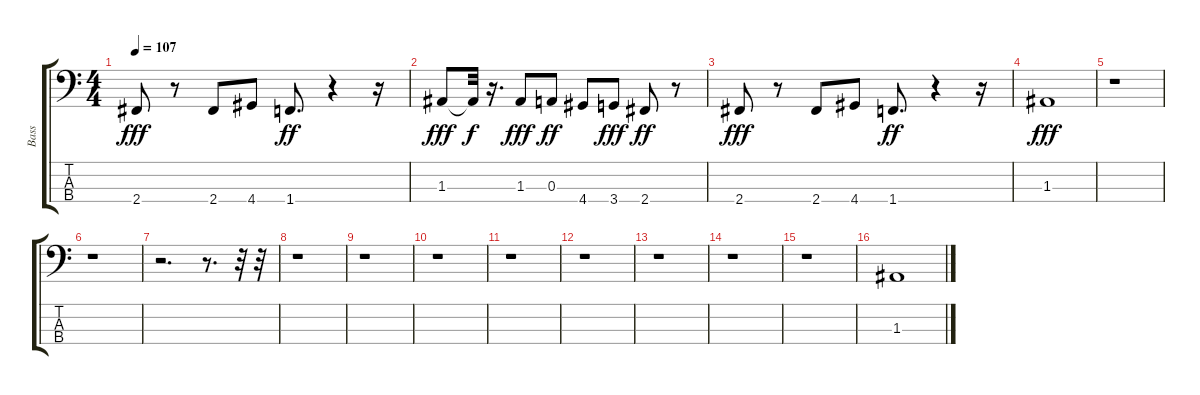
\track ("Bass" "Bass") {instrument electricbassfinger}
\staff {score tabs}
\tuning (G2 D2 A1 E1) {hide}
\ts (4 4)
\tempo 107
\clef f4
\ks c
2.4.8{dy fff} r.8 2.4.8 4.4.8 1.4.8{d dy ff} r.4 r.16 |
1.3.8{dy fff} 1.3{t}.32{dy f} r.16{d} 1.3.8{dy fff} 0.3.8{dy ff} 4.4.8 3.4.8{dy fff} 2.4.8{dy ff} r.8 |
2.4.8{dy fff} r.8 2.4.8 4.4.8 1.4.8{d dy ff} r.4 r.16 |
1.3.1{dy fff} |
r.1 |
r.1 |
r.2{d} r.8{d} r.32 r.32 |
r.1 |
r.1 |
r.1 |
r.1 |
r.1 |
r.1 |
r.1 |
r.1 |
1.3.1
